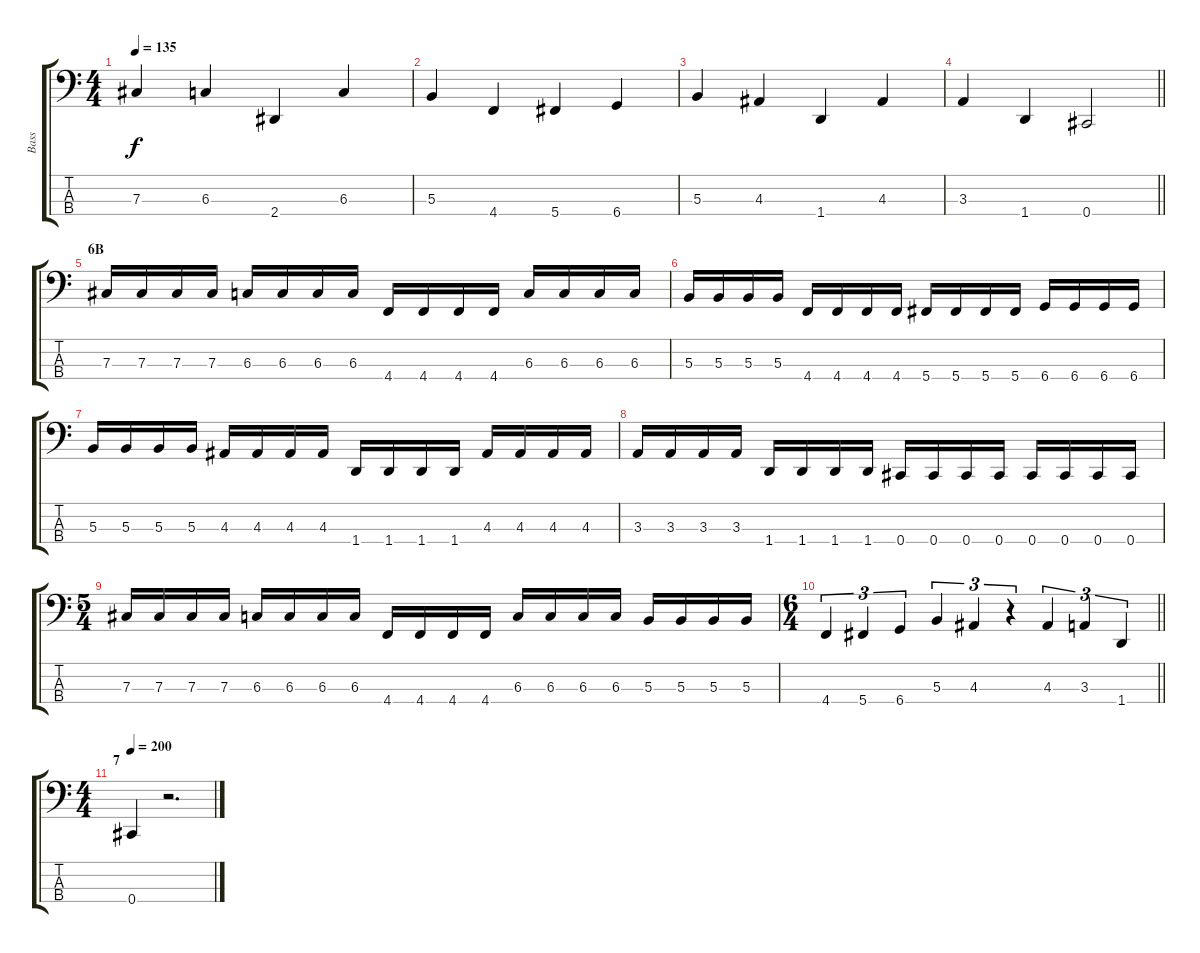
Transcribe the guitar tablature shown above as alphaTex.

\track ("Bass" "Bass") {instrument electricbassfinger}
\staff {score tabs}
\tuning (E2 B1 Gb1 Db1) {hide}
\ts (4 4)
\tempo 135
\clef f4
\ks c
7.3.4{dy f} 6.3.4 2.4.4 6.3.4 |
5.3.4 4.4.4 5.4.4 6.4.4 |
5.3.4 4.3.4 1.4.4 4.3.4 |
\barLineRight lightlight
3.3.4 1.4.4 0.4.2 |
\section ("" "6B")
7.3.16 7.3.16 7.3.16 7.3.16 6.3.16 6.3.16 6.3.16 6.3.16 4.4.16 4.4.16 4.4.16 4.4.16 6.3.16 6.3.16 6.3.16 6.3.16 |
5.3.16 5.3.16 5.3.16 5.3.16 4.4.16 4.4.16 4.4.16 4.4.16 5.4.16 5.4.16 5.4.16 5.4.16 6.4.16 6.4.16 6.4.16 6.4.16 |
5.3.16 5.3.16 5.3.16 5.3.16 4.3.16 4.3.16 4.3.16 4.3.16 1.4.16 1.4.16 1.4.16 1.4.16 4.3.16 4.3.16 4.3.16 4.3.16 |
3.3.16 3.3.16 3.3.16 3.3.16 1.4.16 1.4.16 1.4.16 1.4.16 0.4.16 0.4.16 0.4.16 0.4.16 0.4.16 0.4.16 0.4.16 0.4.16 |
\ts (5 4)
7.3.16 7.3.16 7.3.16 7.3.16 6.3.16 6.3.16 6.3.16 6.3.16 4.4.16 4.4.16 4.4.16 4.4.16 6.3.16 6.3.16 6.3.16 6.3.16 5.3.16 5.3.16 5.3.16 5.3.16 |
\ts (6 4)
\barLineRight lightlight
4.4.4{tu (3 2)} 5.4.4{tu (3 2)} 6.4.4{tu (3 2)} 5.3.4{tu (3 2)} 4.3.4{tu (3 2)} r.4{tu (3 2)} 4.3.4{tu (3 2)} 3.3.4{tu (3 2)} 1.4.4{tu (3 2)} |
\ts (4 4)
\section ("" "7")
\tempo 200
0.4.4 r.2{d}
